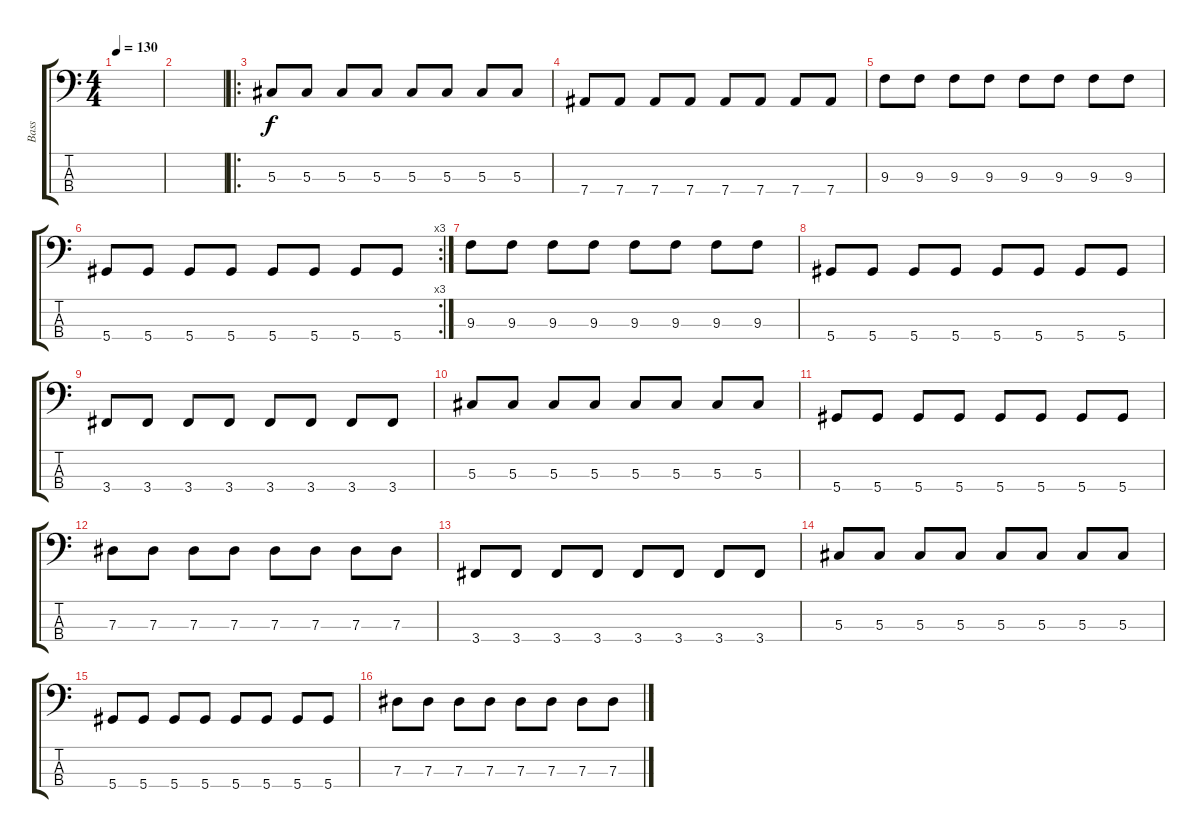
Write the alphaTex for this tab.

\track ("Bass" "Bass") {instrument electricbassfinger}
\staff {score tabs}
\tuning (Gb2 Db2 Ab1 Eb1) {hide}
\ts (4 4)
\tempo 130
\clef f4
\ks c
|
|
\ro
5.3.8 5.3.8 5.3.8 5.3.8 5.3.8 5.3.8 5.3.8 5.3.8 |
7.4.8 7.4.8 7.4.8 7.4.8 7.4.8 7.4.8 7.4.8 7.4.8 |
9.3.8 9.3.8 9.3.8 9.3.8 9.3.8 9.3.8 9.3.8 9.3.8 |
\rc 3
5.4.8 5.4.8 5.4.8 5.4.8 5.4.8 5.4.8 5.4.8 5.4.8 |
9.3.8 9.3.8 9.3.8 9.3.8 9.3.8 9.3.8 9.3.8 9.3.8 |
5.4.8 5.4.8 5.4.8 5.4.8 5.4.8 5.4.8 5.4.8 5.4.8 |
3.4.8 3.4.8 3.4.8 3.4.8 3.4.8 3.4.8 3.4.8 3.4.8 |
5.3.8 5.3.8 5.3.8 5.3.8 5.3.8 5.3.8 5.3.8 5.3.8 |
5.4.8 5.4.8 5.4.8 5.4.8 5.4.8 5.4.8 5.4.8 5.4.8 |
7.3.8 7.3.8 7.3.8 7.3.8 7.3.8 7.3.8 7.3.8 7.3.8 |
3.4.8 3.4.8 3.4.8 3.4.8 3.4.8 3.4.8 3.4.8 3.4.8 |
5.3.8 5.3.8 5.3.8 5.3.8 5.3.8 5.3.8 5.3.8 5.3.8 |
5.4.8 5.4.8 5.4.8 5.4.8 5.4.8 5.4.8 5.4.8 5.4.8 |
7.3.8 7.3.8 7.3.8 7.3.8 7.3.8 7.3.8 7.3.8 7.3.8
